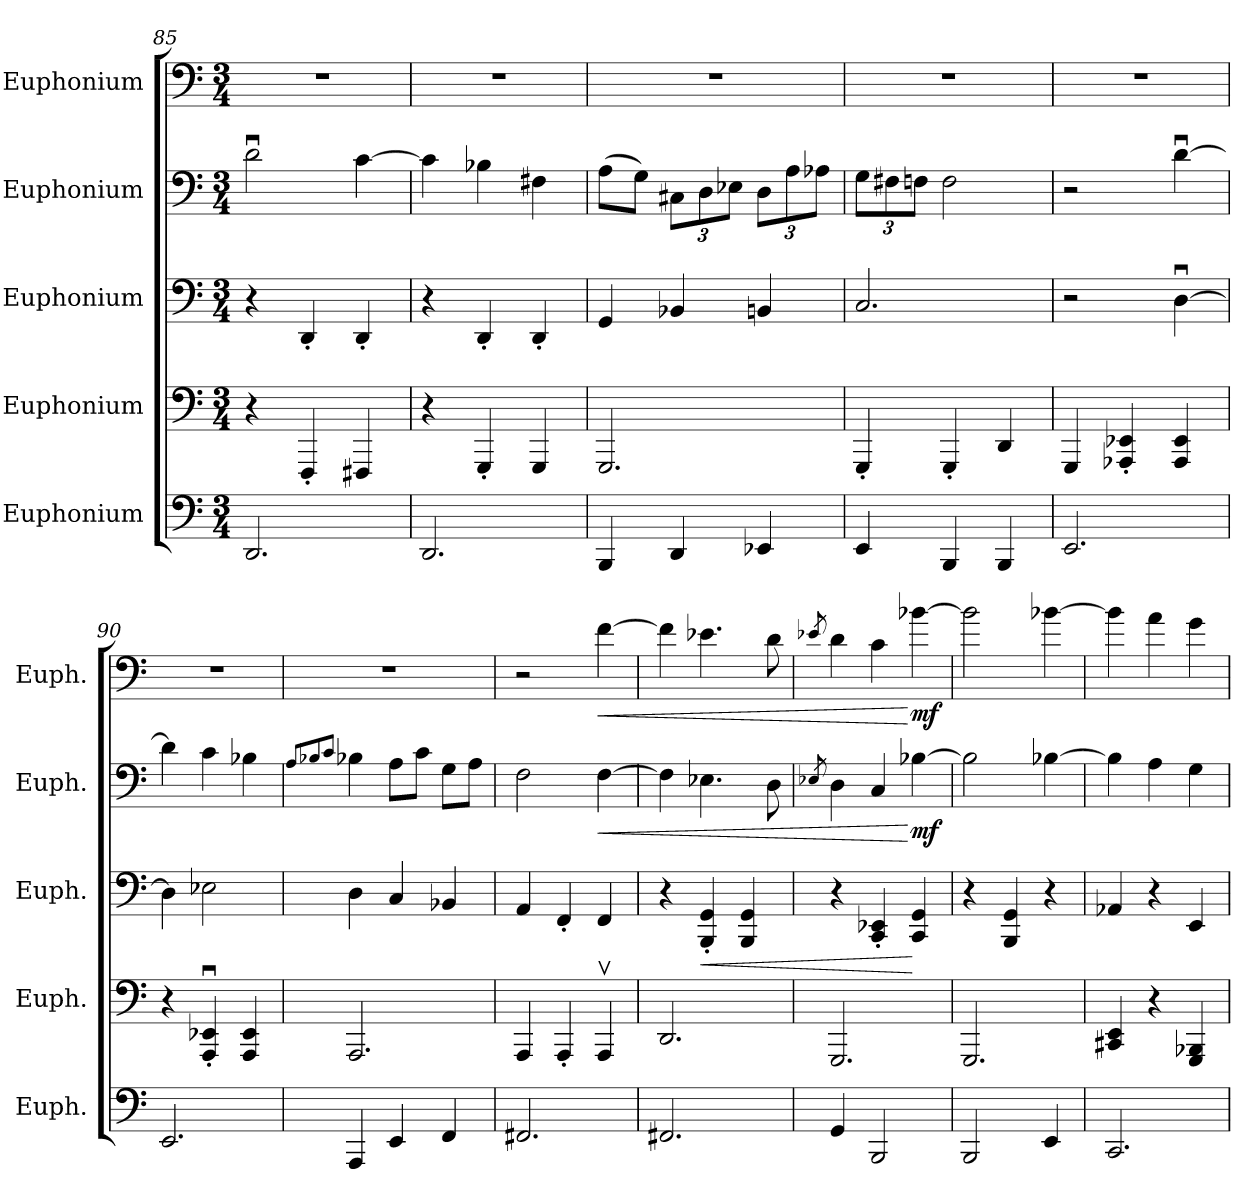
**kern	**kern	**kern	**dynam	**kern	**dynam	**kern	**dynam
*part5	*part4	*part3	*part3	*part2	*part2	*part1	*part1
*staff5	*staff4	*staff3	*staff3	*staff2	*staff2	*staff1	*staff1
*I"Euphonium	*I"Euphonium	*I"Euphonium	*	*I"Euphonium	*	*I"Euphonium	*
*I'Euph.	*I'Euph.	*I'Euph.	*	*I'Euph.	*	*I'Euph.	*
*clefF4	*clefF4	*clefF4	*	*clefF4	*	*clefF4	*
*k[]	*k[]	*k[]	*	*k[]	*	*k[]	*
*M3/4	*M3/4	*M3/4	*	*M3/4	*	*M3/4	*
=85	=85	=85	=85	=85	=85	=85	=85
2.DD/	4r	4r	.	2du\	.	2.r	.
.	4FFF'/	4DD'/	.	.	.	.	.
.	4FFF#X/	4DD'/	.	[4c\	.	.	.
!!LO:LB:g=z
=86	=86	=86	=86	=86	=86	=86	=86
2.DD/	4r	4r	.	4c\]	.	2.r	.
.	4GGG'/	4DD'/	.	4B-X\	.	.	.
.	4GGG/	4DD'/	.	4F#X\	.	.	.
=87	=87	=87	=87	=87	=87	=87	=87
4BBB/	2.GGG/	4GG/	.	(>8A\L	.	2.r	.
.	.	.	.	8G\J)	.	.	.
*	*	*	*	*Xbrackettup	*	*	*
4DD/	.	4BB-X/	.	12C#X\L	.	.	.
.	.	.	.	12D\	.	.	.
.	.	.	.	12E-X\J	.	.	.
4EE-X/	.	4BBn/	.	12D\L	.	.	.
.	.	.	.	12A\	.	.	.
.	.	.	.	12A-X\J	.	.	.
=88	=88	=88	=88	=88	=88	=88	=88
4EE/	4GGG'/	2.C/	.	12G\L	.	2.r	.
.	.	.	.	12F#X\	.	.	.
.	.	.	.	12Fn\J	.	.	.
4BBB/	4GGG'/	.	.	2F\	.	.	.
4BBB/	4DD/	.	.	.	.	.	.
=89	=89	=89	=89	=89	=89	=89	=89
2.EE/	4GGG/	2r	.	2r	.	2.r	.
.	4AAA-X/' 4EE-X/'	.	.	.	.	.	.
.	4AAA-/ 4EE-/	[4Du\	.	[4du\	.	.	.
=90	=90	=90	=90	=90	=90	=90	=90
2.EE/	4r	4D\]	.	4d\]	.	2.r	.
.	4AAA/u' 4EE-X/u'	2E-X\	.	4c\	.	.	.
.	4AAA/ 4EE-/	.	.	4B-X\	.	.	.
=91	=91	=91	=91	=91	=91	=91	=91
.	.	.	.	8qA/L	.	.	.
.	.	.	.	8qB-X/	.	.	.
.	.	.	.	8qc/J	.	.	.
4AAA/	2.AAA/	4D\	.	4B-\	.	2.r	.
4EE/	.	4C/	.	8A\L	.	.	.
.	.	.	.	8c\J	.	.	.
4FF/	.	4BB-X/	.	8G\L	.	.	.
.	.	.	.	8A\J	.	.	.
=92	=92	=92	=92	=92	=92	=92	=92
2.FF#X/	4AAA/	4AA/	.	2F\	.	2r	.
.	4AAA'/	4FF'/	.	.	.	.	.
!	!	!	!	!	!LO:HP:b	!	!LO:HP:b
.	4AAAv/	4FF/	.	[4F\	<	[4f\	<
=93	=93	=93	=93	=93	=93	=93	=93
2.FF#X/	2.DD/	4r	.	4F\]	.	4f\]	.
!	!	!	!LO:HP:b	!	!	!	!
.	.	4BBB/' 4GG/'	<	4.E-X\	.	4.e-X\	.
.	.	4BBB/ 4GG/	.	.	.	.	.
.	.	.	.	8D\	.	8d\	.
=94	=94	=94	=94	=94	=94	=94	=94
.	.	.	.	8qE-X/	.	8qe-X/	.
4GG/	2.GGG/	4r	.	4D\	.	4d\	.
2BBB/	.	4CC/' 4EE-X/'	.	4C/	.	4c\	.
!	!	!	!LO:DY:n=1:b	!	!	!	!
!	!	!	!LO:DY:n=2:b	!	!LO:DY:n=1:b	!	!LO:DY:n=1:b
.	.	4CC/ 4GG/	[ mp mp	[4B-X\	[ mf	[4b-X\	[ mf
!!LO:PB:g=z
=95	=95	=95	=95	=95	=95	=95	=95
2BBB/	2.GGG/	4r	.	2B-\]	.	2b-\]	.
.	.	4BBB/ 4GG/	.	.	.	.	.
4EE/	.	4r	.	[4B-X\	.	[4b-X\	.
=96	=96	=96	=96	=96	=96	=96	=96
2.CC/	4CC#X/ 4EE/	4AA-X/	.	4B-\]	.	4b-\]	.
.	4r	4r	.	4A\	.	4a\	.
.	4GGG/ 4BBB-X/	4EE/	.	4G\	.	4g\	.
=	=	=	=	=	=	=	=
*-	*-	*-	*-	*-	*-	*-	*-
